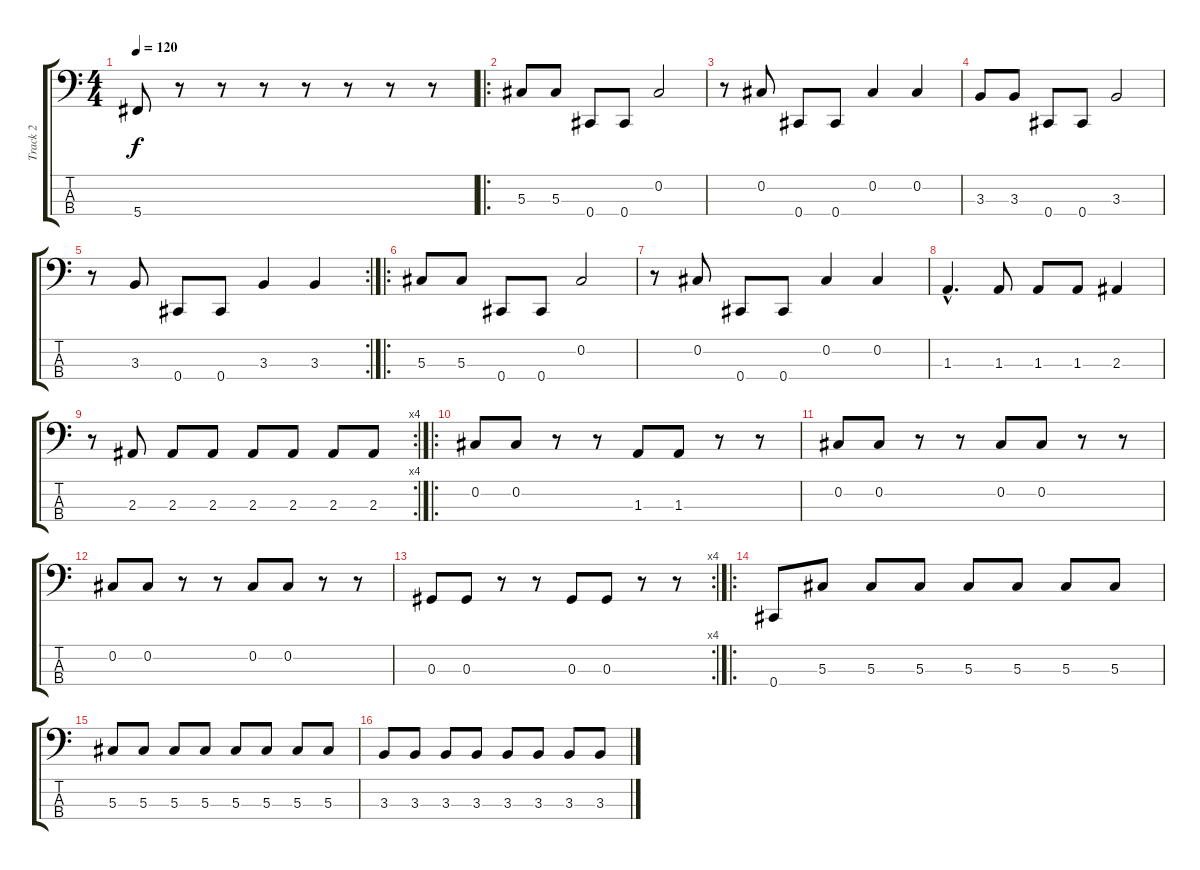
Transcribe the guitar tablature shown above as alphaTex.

\track ("Track 2" "Track 2") {instrument electricbasspick}
\staff {score tabs}
\tuning (Ab2 Db2 Ab1 Db1) {hide}
\ts (4 4)
\tempo 120
\clef f4
\ks c
5.4.8{dy f} r.8 r.8 r.8 r.8 r.8 r.8 r.8 |
\ro
5.3.8 5.3.8 0.4.8 0.4.8 0.2.2 |
r.8 0.2.8 0.4.8 0.4.8 0.2.4 0.2.4 |
3.3.8 3.3.8 0.4.8 0.4.8 3.3.2 |
\rc 2
r.8 3.3.8 0.4.8 0.4.8 3.3.4 3.3.4 |
\ro
5.3.8 5.3.8 0.4.8 0.4.8 0.2.2 |
r.8 0.2.8 0.4.8 0.4.8 0.2.4 0.2.4 |
1.3{hac}.4{d} 1.3.8 1.3.8 1.3.8 2.3.4 |
\rc 4
r.8 2.3.8 2.3.8 2.3.8 2.3.8 2.3.8 2.3.8 2.3.8 |
\ro
0.2.8 0.2.8 r.8 r.8 1.3.8 1.3.8 r.8 r.8 |
0.2.8 0.2.8 r.8 r.8 0.2.8 0.2.8 r.8 r.8 |
0.2.8 0.2.8 r.8 r.8 0.2.8 0.2.8 r.8 r.8 |
\rc 4
0.3.8 0.3.8 r.8 r.8 0.3.8 0.3.8 r.8 r.8 |
\ro
0.4.8 5.3.8 5.3.8 5.3.8 5.3.8 5.3.8 5.3.8 5.3.8 |
5.3.8 5.3.8 5.3.8 5.3.8 5.3.8 5.3.8 5.3.8 5.3.8 |
3.3.8 3.3.8 3.3.8 3.3.8 3.3.8 3.3.8 3.3.8 3.3.8
